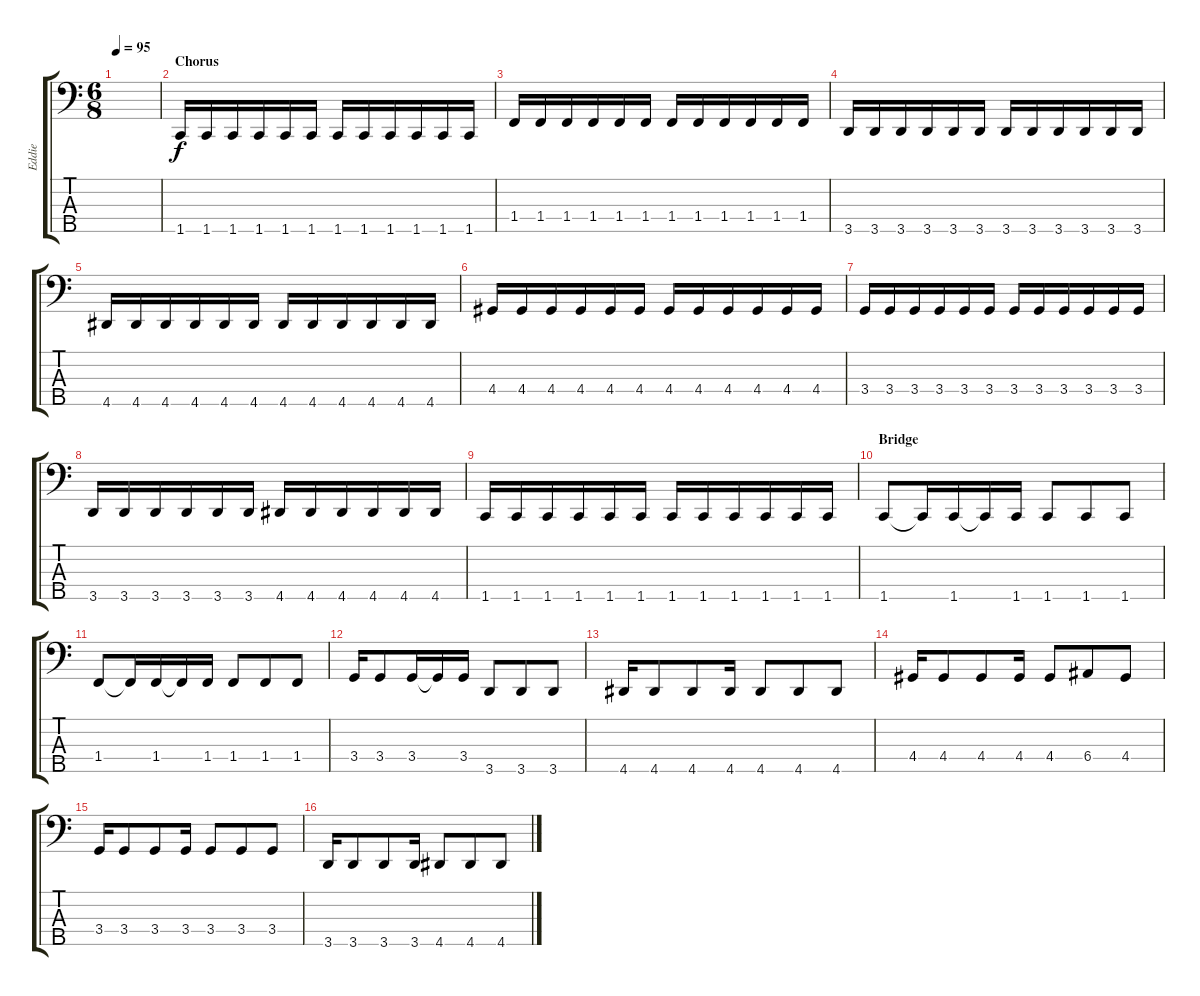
\track ("Eddie" "Eddie") {instrument electricbasspick}
\staff {score tabs}
\tuning (G2 D2 A1 E1 B0) {hide}
\ts (6 8)
\tempo 95
\clef f4
\ks c
|
\section ("" "Chorus")
1.5.16 1.5.16 1.5.16 1.5.16 1.5.16 1.5.16 1.5.16 1.5.16 1.5.16 1.5.16 1.5.16 1.5.16 |
1.4.16 1.4.16 1.4.16 1.4.16 1.4.16 1.4.16 1.4.16 1.4.16 1.4.16 1.4.16 1.4.16 1.4.16 |
3.5.16 3.5.16 3.5.16 3.5.16 3.5.16 3.5.16 3.5.16 3.5.16 3.5.16 3.5.16 3.5.16 3.5.16 |
4.5.16 4.5.16 4.5.16 4.5.16 4.5.16 4.5.16 4.5.16 4.5.16 4.5.16 4.5.16 4.5.16 4.5.16 |
4.4.16 4.4.16 4.4.16 4.4.16 4.4.16 4.4.16 4.4.16 4.4.16 4.4.16 4.4.16 4.4.16 4.4.16 |
3.4.16 3.4.16 3.4.16 3.4.16 3.4.16 3.4.16 3.4.16 3.4.16 3.4.16 3.4.16 3.4.16 3.4.16 |
3.5.16 3.5.16 3.5.16 3.5.16 3.5.16 3.5.16 4.5.16 4.5.16 4.5.16 4.5.16 4.5.16 4.5.16 |
1.5.16 1.5.16 1.5.16 1.5.16 1.5.16 1.5.16 1.5.16 1.5.16 1.5.16 1.5.16 1.5.16 1.5.16 |
\section ("" "Bridge")
1.5.8 1.5{t}.16 1.5.16 1.5{t}.16 1.5.16 1.5.8 1.5.8 1.5.8 |
1.4.8 1.4{t}.16 1.4.16 1.4{t}.16 1.4.16 1.4.8 1.4.8 1.4.8 |
3.4.16 3.4.8 3.4.16 3.4{t}.16 3.4.16 3.5.8 3.5.8 3.5.8 |
4.5.16 4.5.8 4.5.8 4.5.16 4.5.8 4.5.8 4.5.8 |
4.4.16 4.4.8 4.4.8 4.4.16 4.4.8 6.4.8 4.4.8 |
3.4.16 3.4.8 3.4.8 3.4.16 3.4.8 3.4.8 3.4.8 |
3.5.16 3.5.8 3.5.8 3.5.16 4.5.8 4.5.8 4.5.8
